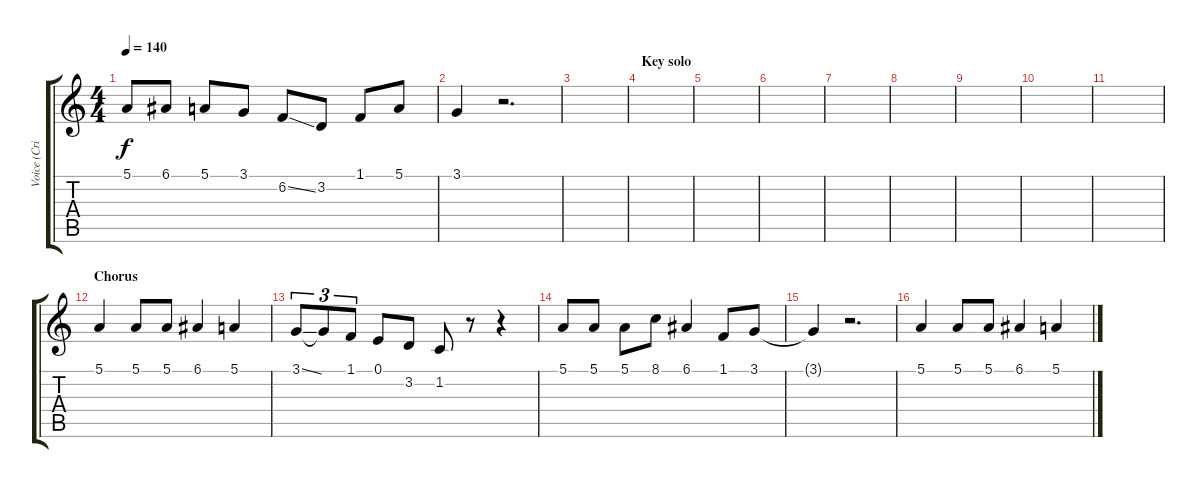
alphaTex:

\track ("Voice (Cristina D'Avena)" "Voice (Cri") {instrument lead1square}
\staff {score tabs}
\tuning (E4 B3 G3 D3 A2 E2) {hide}
\ts (4 4)
\tempo 140
\clef g2
\ks c
5.1.8{dy f} 6.1.8 5.1.8 3.1.8 6.2{ss}.8 3.2.8 1.1.8 5.1.8 |
3.1.4 r.2{d} |
|
\section ("" "Key solo")
|
|
|
|
|
|
|
|
\section ("" "Chorus")
5.1.4 5.1.8 5.1.8 6.1.4 5.1.4 |
3.1{ss}.8{tu (3 2)} 3.1{t}.8{tu (3 2)} 1.1.8{tu (3 2)} 0.1.8 3.2.8 1.2.8 r.8 r.4 |
5.1.8 5.1.8 5.1.8 8.1.8 6.1.4 1.1.8 3.1.8 |
3.1{t}.4 r.2{d} |
5.1.4 5.1.8 5.1.8 6.1.4 5.1.4
